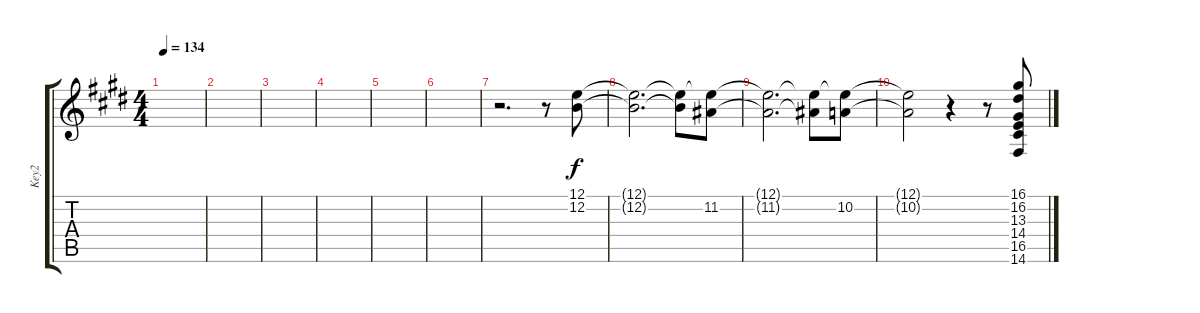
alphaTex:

\track ("Key2" "Key2") {instrument fx7echoes}
\staff {score tabs}
\tuning (E4 B3 G3 D3 A2 E2) {hide}
\ts (4 4)
\tempo 134
\clef g2
\ks e
|
|
|
|
|
|
r.2{d} r.8 (12.1 12.2).8 |
(12.1{t} 12.2{t}).2{d} (12.1{t} 12.2{t}).8 (12.1{t} 11.2).8 |
(12.1{t} 11.2{t}).2{d} (12.1{t} 11.2{t}).8 (12.1{t} 10.2).8 |
(12.1{t} 10.2{t}).2 r.4 r.8 (16.1 16.2 13.3 14.4 16.5 14.6).8
